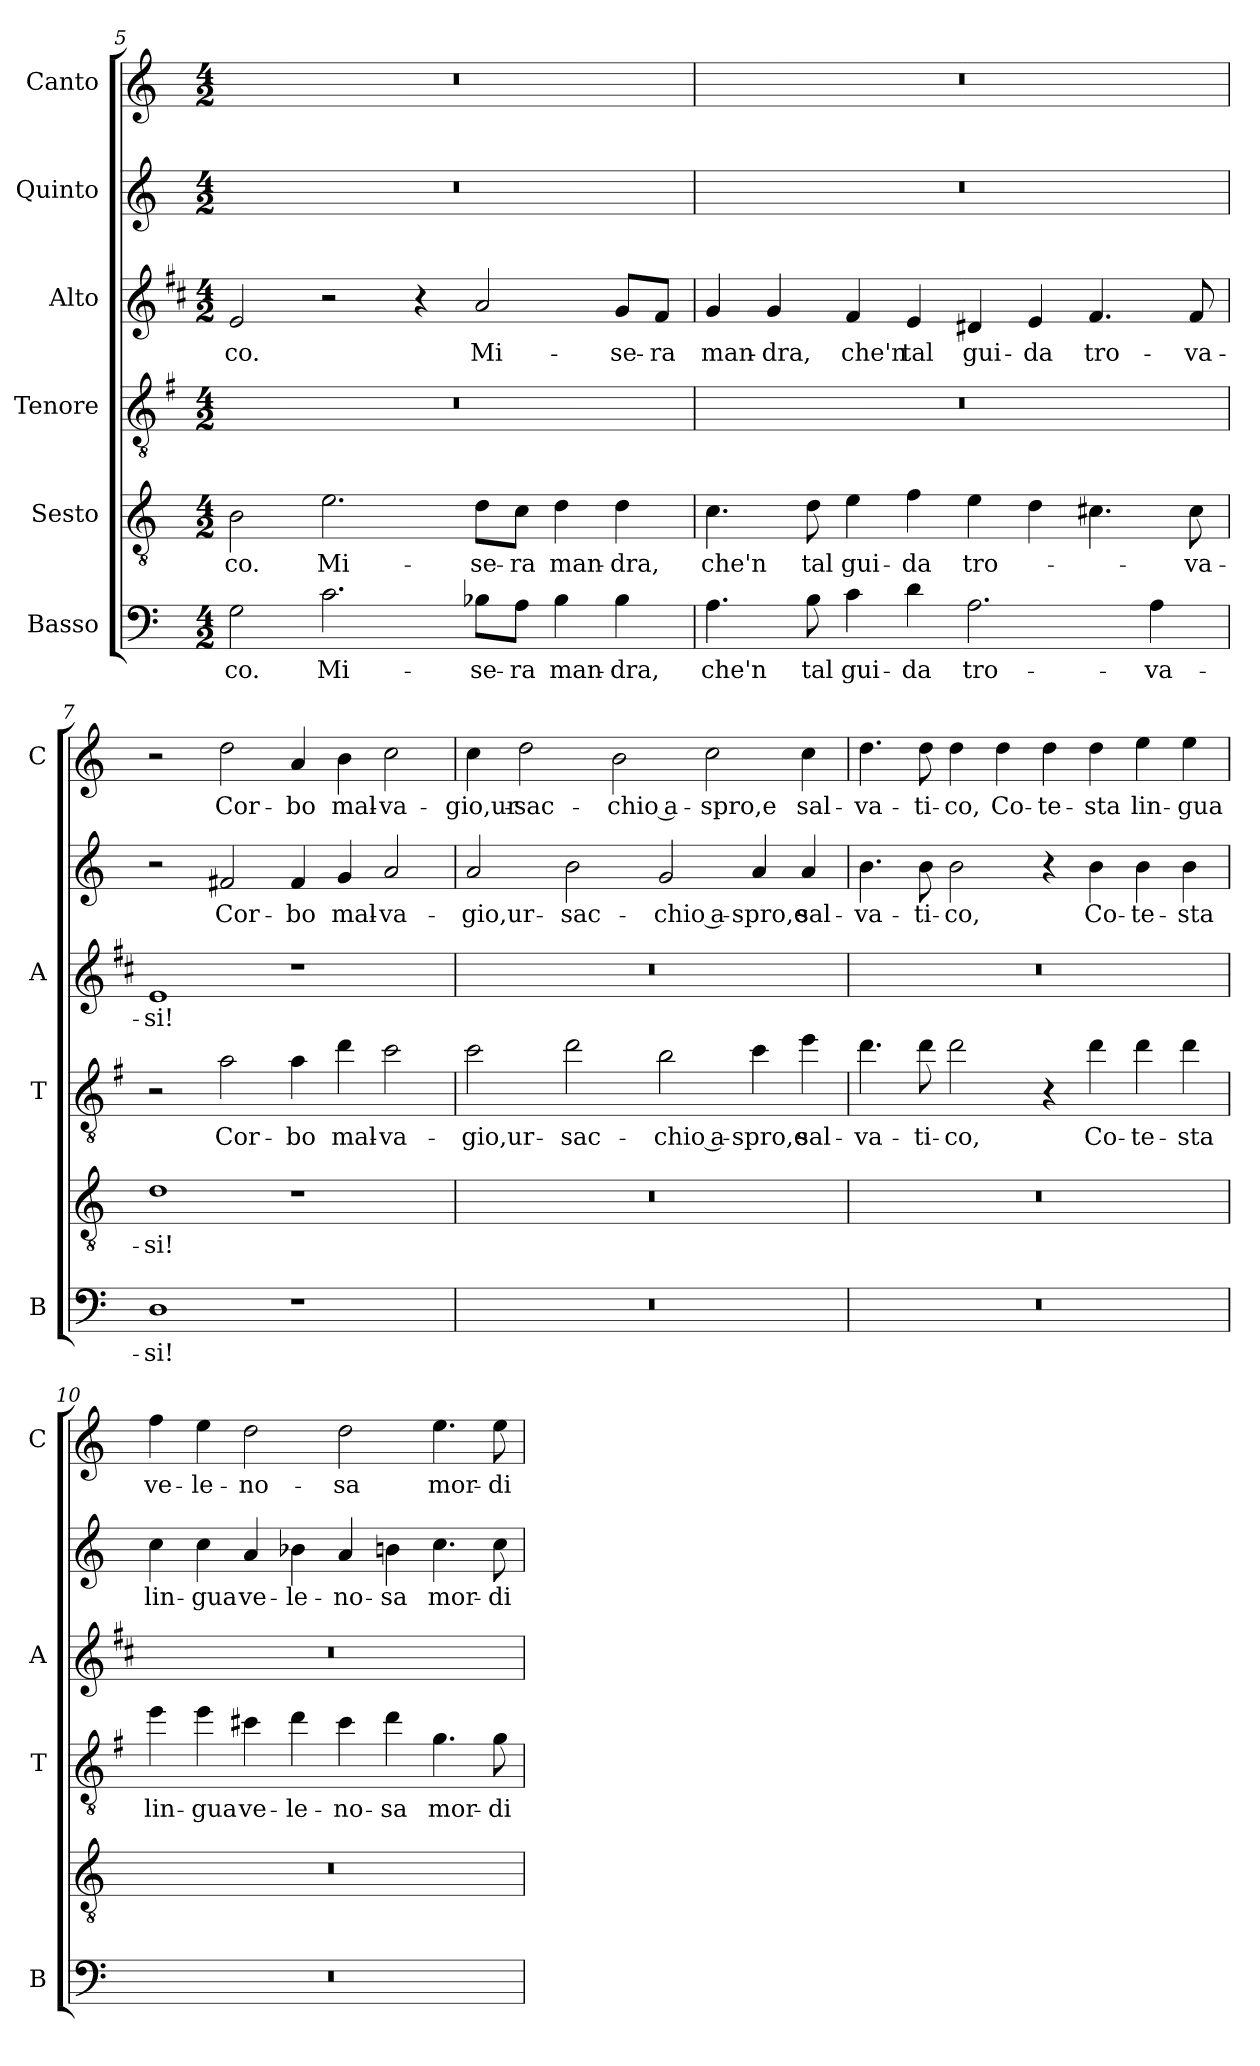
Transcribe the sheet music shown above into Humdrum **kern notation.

**kern	**text	**kern	**text	**kern	**text	**kern	**text	**kern	**text	**kern	**text
*part6	*part6	*part5	*part5	*part4	*part4	*part3	*part3	*part2	*part2	*part1	*part1
*staff6	*staff6	*staff5	*staff5	*staff4	*staff4	*staff3	*staff3	*staff2	*staff2	*staff1	*staff1
*I"Basso	*	*I"Sesto	*	*I"Tenore	*	*I"Alto	*	*I"Quinto	*	*I"Canto	*
*I'B	*	*	*	*I'T	*	*I'A	*	*	*	*I'C	*
*clefF4	*	*clefGv2	*	*clefGv2	*	*clefG2	*	*clefG2	*	*clefG2	*
*	*	*	*	*ITrd4c7	*	*ITrd1c2	*	*	*	*	*
*k[]	*	*k[]	*	*k[]	*	*k[]	*	*k[]	*	*k[]	*
*C:	*	*C:	*	*C:	*	*C:	*	*C:	*	*C:	*
*M4/2	*	*M4/2	*	*M4/2	*	*M4/2	*	*M4/2	*	*M4/2	*
=5	=5	=5	=5	=5	=5	=5	=5	=5	=5	=5	=5
!	!LO:LY:b	!	!LO:LY:b	!	!	!	!LO:LY:b	!	!	!	!
2G\	-co.	2B\	-co.	0r	.	2d/	-co.	0r	.	0r	.
!	!LO:LY:b	!	!LO:LY:b	!	!	!	!	!	!	!	!
2.c\	Mi-	2.e\	Mi-	.	.	2r	.	.	.	.	.
.	.	.	.	.	.	4r	.	.	.	.	.
!	!LO:LY:b	!	!LO:LY:b	!	!	!	!LO:LY:b	!	!	!	!
8B-X\L	-se-	8d\L	-se-	.	.	2g/	Mi-	.	.	.	.
!	!LO:LY:b	!	!LO:LY:b	!	!	!	!	!	!	!	!
8A\J	-ra	8c\J	-ra	.	.	.	.	.	.	.	.
!	!LO:LY:b	!	!LO:LY:b	!	!	!	!	!	!	!	!
4B-\	man-	4d\	man-	.	.	.	.	.	.	.	.
!	!LO:LY:b	!	!LO:LY:b	!	!	!	!LO:LY:b	!	!	!	!
4B-\	-dra,	4d\	-dra,	.	.	8f/L	-se-	.	.	.	.
!	!	!	!	!	!	!	!LO:LY:b	!	!	!	!
.	.	.	.	.	.	8e/J	-ra	.	.	.	.
=6	=6	=6	=6	=6	=6	=6	=6	=6	=6	=6	=6
!	!LO:LY:b	!	!LO:LY:b	!	!	!	!LO:LY:b	!	!	!	!
4.A\	che'n	4.c\	che'n	0r	.	4f/	man-	0r	.	0r	.
!	!	!	!	!	!	!	!LO:LY:b	!	!	!	!
.	.	.	.	.	.	4f/	-dra,	.	.	.	.
!	!LO:LY:b	!	!LO:LY:b	!	!	!	!	!	!	!	!
8B\	tal	8d\	tal	.	.	.	.	.	.	.	.
!	!LO:LY:b	!	!LO:LY:b	!	!	!	!LO:LY:b	!	!	!	!
4c\	gui-	4e\	gui-	.	.	4e/	che'n	.	.	.	.
!	!LO:LY:b	!	!LO:LY:b	!	!	!	!LO:LY:b	!	!	!	!
4d\	-da	4f\	-da	.	.	4d/	tal	.	.	.	.
!	!LO:LY:b	!	!LO:LY:b	!	!	!	!LO:LY:b	!	!	!	!
2.A\	tro-	4e\	tro-	.	.	4c#X/	gui-	.	.	.	.
!	!	!	!	!	!	!	!LO:LY:b	!	!	!	!
.	.	4d\	.	.	.	4d/	-da	.	.	.	.
!	!	!	!	!	!	!	!LO:LY:b	!	!	!	!
.	.	4.c#X\	.	.	.	4.e/	tro-	.	.	.	.
!	!LO:LY:b	!	!	!	!	!	!	!	!	!	!
4A\	-va-	.	.	.	.	.	.	.	.	.	.
!	!	!	!LO:LY:b	!	!	!	!LO:LY:b	!	!	!	!
.	.	8c#\	-va-	.	.	8e/	-va-	.	.	.	.
!!LO:PB:g=z
=7	=7	=7	=7	=7	=7	=7	=7	=7	=7	=7	=7
!	!LO:LY:b	!	!LO:LY:b	!	!	!	!LO:LY:b	!	!	!	!
1D	-si!	1d	-si!	2r	.	1d	-si!	2r	.	2r	.
!	!	!	!	!	!LO:LY:b	!	!	!	!LO:LY:b	!	!LO:LY:b
.	.	.	.	2d\	Cor-	.	.	2f#X/	Cor-	2dd\	Cor-
!	!	!	!	!	!LO:LY:b	!	!	!	!LO:LY:b	!	!LO:LY:b
1r	.	1r	.	4d\	-bo	1r	.	4f#/	-bo	4a/	-bo
!	!	!	!	!	!LO:LY:b	!	!	!	!LO:LY:b	!	!LO:LY:b
.	.	.	.	4g\	mal-	.	.	4g/	mal-	4b\	mal-
!	!	!	!	!	!LO:LY:b	!	!	!	!LO:LY:b	!	!LO:LY:b
.	.	.	.	2f\	-va-	.	.	2a/	-va-	2cc\	-va-
=8	=8	=8	=8	=8	=8	=8	=8	=8	=8	=8	=8
!	!	!	!	!	!LO:LY:b	!	!	!	!LO:LY:b	!	!LO:LY:b
0r	.	0r	.	2f\	-gio,ur-	0r	.	2a/	-gio,ur-	4cc\	-gio,ur-
!	!	!	!	!	!	!	!	!	!	!	!LO:LY:b
.	.	.	.	.	.	.	.	.	.	2dd\	-sac-
!	!	!	!	!	!LO:LY:b	!	!	!	!LO:LY:b	!	!
.	.	.	.	2g\	-sac-	.	.	2b\	-sac-	.	.
!	!	!	!	!	!	!	!	!	!	!	!LO:LY:b
.	.	.	.	.	.	.	.	.	.	2b\	-chio a-
!	!	!	!	!	!LO:LY:b	!	!	!	!LO:LY:b	!	!
.	.	.	.	2e\	-chio a-	.	.	2g/	-chio a-	.	.
!	!	!	!	!	!	!	!	!	!	!	!LO:LY:b
.	.	.	.	.	.	.	.	.	.	2cc\	-spro,e
!	!	!	!	!	!LO:LY:b	!	!	!	!LO:LY:b	!	!
.	.	.	.	4f\	-spro,e	.	.	4a/	-spro,e	.	.
!	!	!	!	!	!LO:LY:b	!	!	!	!LO:LY:b	!	!LO:LY:b
.	.	.	.	4a\	sal-	.	.	4a/	sal-	4cc\	sal-
=9	=9	=9	=9	=9	=9	=9	=9	=9	=9	=9	=9
!	!	!	!	!	!LO:LY:b	!	!	!	!LO:LY:b	!	!LO:LY:b
0r	.	0r	.	4.g\	-va-	0r	.	4.b\	-va-	4.dd\	-va-
!	!	!	!	!	!LO:LY:b	!	!	!	!LO:LY:b	!	!LO:LY:b
.	.	.	.	8g\	-ti-	.	.	8b\	-ti-	8dd\	-ti-
!	!	!	!	!	!LO:LY:b	!	!	!	!LO:LY:b	!	!LO:LY:b
.	.	.	.	2g\	-co,	.	.	2b\	-co,	4dd\	-co,
!	!	!	!	!	!	!	!	!	!	!	!LO:LY:b
.	.	.	.	.	.	.	.	.	.	4dd\	Co-
!	!	!	!	!	!	!	!	!	!	!	!LO:LY:b
.	.	.	.	4r	.	.	.	4r	.	4dd\	-te-
!	!	!	!	!	!LO:LY:b	!	!	!	!LO:LY:b	!	!LO:LY:b
.	.	.	.	4g\	Co-	.	.	4b\	Co-	4dd\	-sta
!	!	!	!	!	!LO:LY:b	!	!	!	!LO:LY:b	!	!LO:LY:b
.	.	.	.	4g\	-te-	.	.	4b\	-te-	4ee\	lin-
!	!	!	!	!	!LO:LY:b	!	!	!	!LO:LY:b	!	!LO:LY:b
.	.	.	.	4g\	-sta	.	.	4b\	-sta	4ee\	-gua
=10	=10	=10	=10	=10	=10	=10	=10	=10	=10	=10	=10
!	!	!	!	!	!LO:LY:b	!	!	!	!LO:LY:b	!	!LO:LY:b
0r	.	0r	.	4a\	lin-	0r	.	4cc\	lin-	4ff\	ve-
!	!	!	!	!	!LO:LY:b	!	!	!	!LO:LY:b	!	!LO:LY:b
.	.	.	.	4a\	-gua	.	.	4cc\	-gua	4ee\	-le-
!	!	!	!	!	!LO:LY:b	!	!	!	!LO:LY:b	!	!LO:LY:b
.	.	.	.	4f#X\	ve-	.	.	4a/	ve-	2dd\	-no-
!	!	!	!	!	!LO:LY:b	!	!	!	!LO:LY:b	!	!
.	.	.	.	4g\	-le-	.	.	4b-X\	-le-	.	.
!	!	!	!	!	!LO:LY:b	!	!	!	!LO:LY:b	!	!LO:LY:b
.	.	.	.	4f#\	-no-	.	.	4a/	-no-	2dd\	-sa
!	!	!	!	!	!LO:LY:b	!	!	!	!LO:LY:b	!	!
.	.	.	.	4g\	-sa	.	.	4bn\	-sa	.	.
!	!	!	!	!	!LO:LY:b	!	!	!	!LO:LY:b	!	!LO:LY:b
.	.	.	.	4.c\	mor-	.	.	4.cc\	mor-	4.ee\	mor-
!	!	!	!	!	!LO:LY:b	!	!	!	!LO:LY:b	!	!LO:LY:b
.	.	.	.	8c\	-di-	.	.	8cc\	-di-	8ee\	-di-
=	=	=	=	=	=	=	=	=	=	=	=
*-	*-	*-	*-	*-	*-	*-	*-	*-	*-	*-	*-
